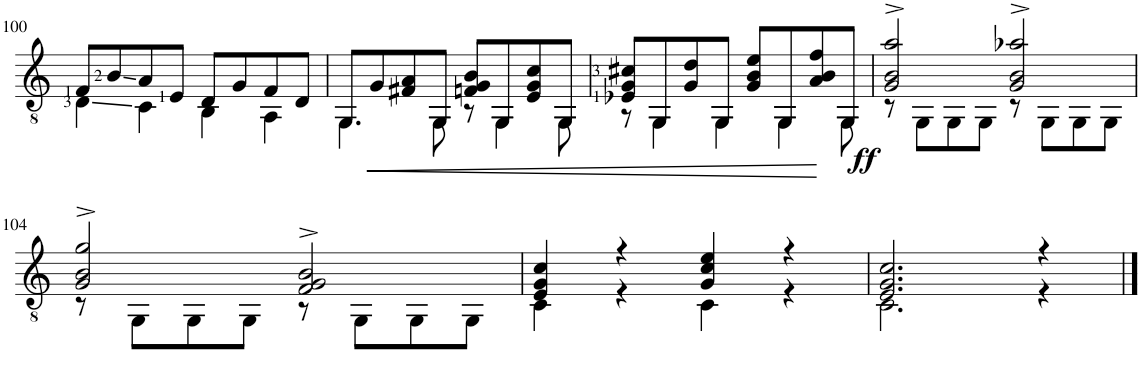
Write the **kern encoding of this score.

**kern	**dynam
*part1	*part1
*staff1	*staff1
*I"Guitar	*
*I'Guit.	*
!!LO:PB:g=z
*clefGv2	*
*k[]	*
*M4/4	*
*met(c)	*
=100	=100
*^	*
8F/L	4D\	.
8B/	.	.
8A/	4C\	.
8E/J	.	.
8D/L	4BB\	.
8G/	.	.
8F/	4AA\	.
8D/J	.	.
=101	=101	=101
8GG/L	4.GG\	.
!	!	!LO:HP:b
8G/	.	<
8F#X/ 8A/	.	.
8GG/J	8GG\	.
8Fn/ 8G/ 8B/L	8r	.
8GG/	4GG\	.
8E/ 8G/ 8c/	.	.
8GG/J	8GG\	.
*v	*v	*
.	[
=102	=102
*^	*
8E-X/ 8G/ 8c#X/L	8r	.
8GG/	4GG\	.
8G/ 8d/	.	.
8GG/J	4GG\	.
8G/ 8B/ 8e/L	.	.
8GG/	4GG\	.
8A/ 8B/ 8f/	.	.
8GG/J	8GG\	.
=103	=103	=103
!	!	!LO:DY:b
2G/^ 2B/^ 2a/^	8r	ff
.	8GG\L	.
.	8GG\	.
.	8GG\J	.
2G/^ 2B/^ 2a-X/^	8r	.
.	8GG\L	.
.	8GG\	.
.	8GG\J	.
!!LO:LB:g=z	!!
=104	=104	=104
2G/^ 2B/^ 2g/^	8r	.
.	8GG\L	.
.	8GG\	.
.	8GG\J	.
2F/^ 2G/^ 2B/^	8r	.
.	8GG\L	.
.	8GG\	.
.	8GG\J	.
=105	=105	=105
4E/ 4G/ 4c/	4C\	.
4r	4r	.
4G/ 4c/ 4e/	4C\	.
4r	4r	.
=106	=106	=106
2.E/ 2.G/ 2.c/	2.C\	.
4r	4r	.
*v	*v	*
==	==
*-	*-
